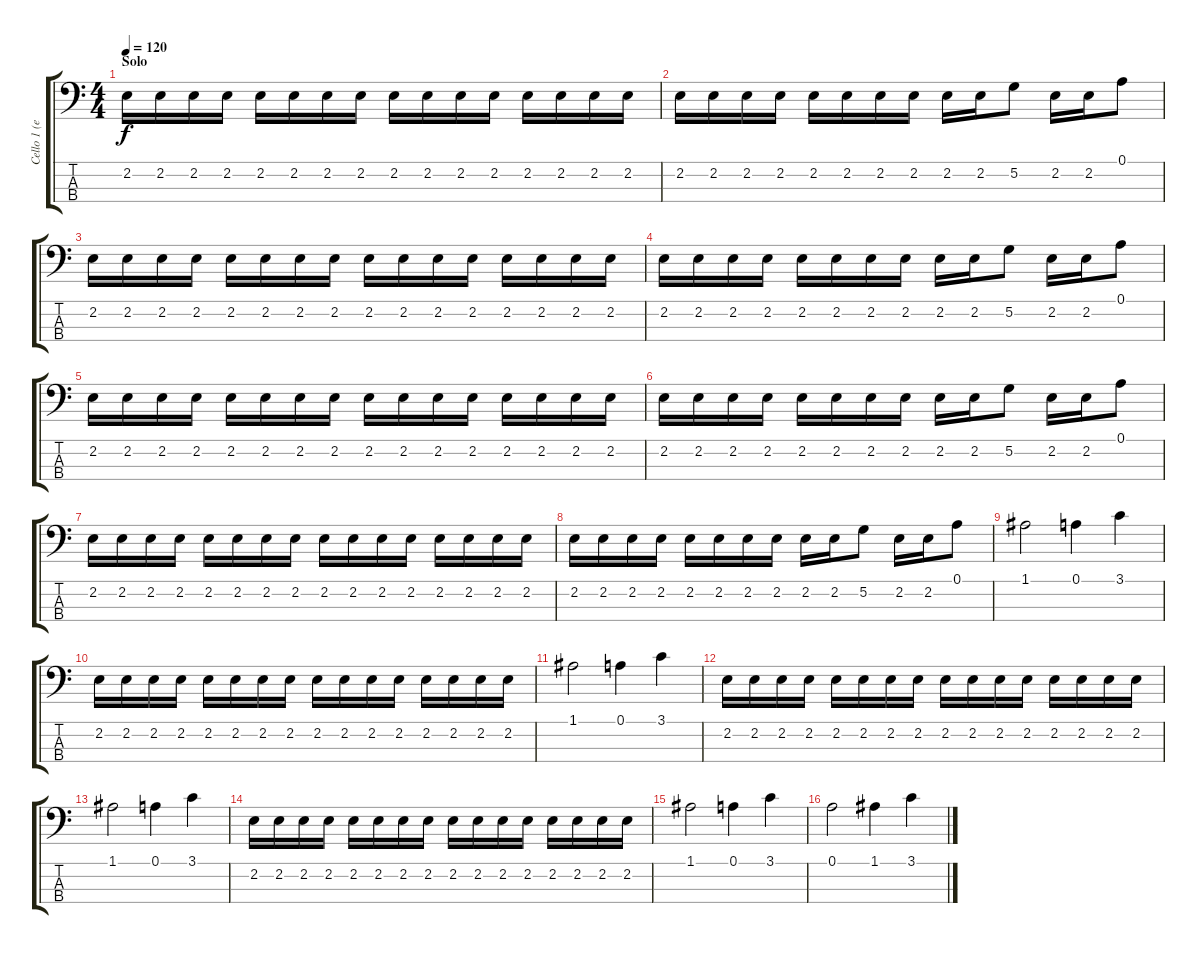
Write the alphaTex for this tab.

\track ("Cello 1 (extra)" "Cello 1 (e") {instrument distortionguitar}
\staff {score tabs}
\tuning (A2 D2 G1 C1) {hide}
\ts (4 4)
\section ("" "Solo")
\tempo 120
\clef f4
\ks c
2.2.16{dy f} 2.2.16 2.2.16 2.2.16 2.2.16 2.2.16 2.2.16 2.2.16 2.2.16 2.2.16 2.2.16 2.2.16 2.2.16 2.2.16 2.2.16 2.2.16 |
2.2.16 2.2.16 2.2.16 2.2.16 2.2.16 2.2.16 2.2.16 2.2.16 2.2.16 2.2.16 5.2.8 2.2.16 2.2.16 0.1.8 |
2.2.16 2.2.16 2.2.16 2.2.16 2.2.16 2.2.16 2.2.16 2.2.16 2.2.16 2.2.16 2.2.16 2.2.16 2.2.16 2.2.16 2.2.16 2.2.16 |
2.2.16 2.2.16 2.2.16 2.2.16 2.2.16 2.2.16 2.2.16 2.2.16 2.2.16 2.2.16 5.2.8 2.2.16 2.2.16 0.1.8 |
2.2.16 2.2.16 2.2.16 2.2.16 2.2.16 2.2.16 2.2.16 2.2.16 2.2.16 2.2.16 2.2.16 2.2.16 2.2.16 2.2.16 2.2.16 2.2.16 |
2.2.16 2.2.16 2.2.16 2.2.16 2.2.16 2.2.16 2.2.16 2.2.16 2.2.16 2.2.16 5.2.8 2.2.16 2.2.16 0.1.8 |
2.2.16 2.2.16 2.2.16 2.2.16 2.2.16 2.2.16 2.2.16 2.2.16 2.2.16 2.2.16 2.2.16 2.2.16 2.2.16 2.2.16 2.2.16 2.2.16 |
2.2.16 2.2.16 2.2.16 2.2.16 2.2.16 2.2.16 2.2.16 2.2.16 2.2.16 2.2.16 5.2.8 2.2.16 2.2.16 0.1.8 |
1.1.2 0.1.4 3.1.4 |
2.2.16 2.2.16 2.2.16 2.2.16 2.2.16 2.2.16 2.2.16 2.2.16 2.2.16 2.2.16 2.2.16 2.2.16 2.2.16 2.2.16 2.2.16 2.2.16 |
1.1.2 0.1.4 3.1.4 |
2.2.16 2.2.16 2.2.16 2.2.16 2.2.16 2.2.16 2.2.16 2.2.16 2.2.16 2.2.16 2.2.16 2.2.16 2.2.16 2.2.16 2.2.16 2.2.16 |
1.1.2 0.1.4 3.1.4 |
2.2.16 2.2.16 2.2.16 2.2.16 2.2.16 2.2.16 2.2.16 2.2.16 2.2.16 2.2.16 2.2.16 2.2.16 2.2.16 2.2.16 2.2.16 2.2.16 |
1.1.2 0.1.4 3.1.4 |
0.1.2 1.1.4 3.1.4
